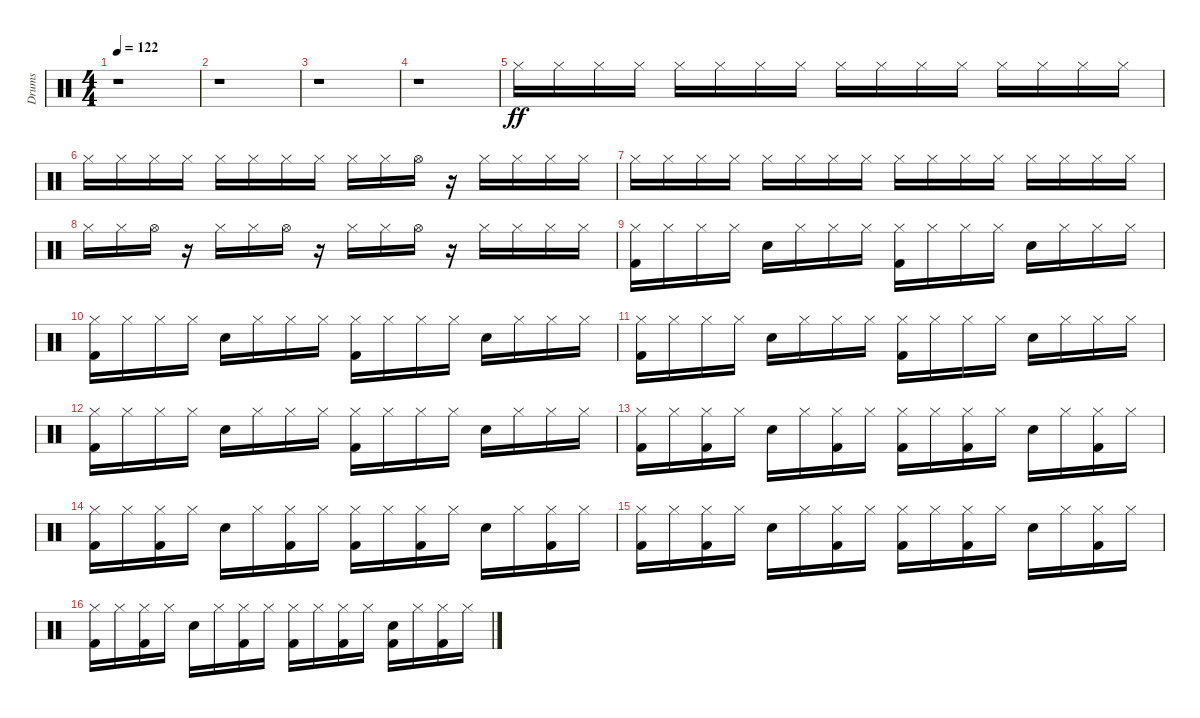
\track ("Drums" "Drums") {instrument percussion}
\staff {score}
\articulation defaults
\ts (4 4)
\tempo 122
\clef neutral
\ks c
r.1{dy ff} |
r.1 |
r.1 |
r.1 |
"Hi-Hat (closed)".16 "Hi-Hat (closed)".16 "Hi-Hat (closed)".16 "Hi-Hat (closed)".16 "Hi-Hat (closed)".16 "Hi-Hat (closed)".16 "Hi-Hat (closed)".16 "Hi-Hat (closed)".16 "Hi-Hat (closed)".16 "Hi-Hat (closed)".16 "Hi-Hat (closed)".16 "Hi-Hat (closed)".16 "Hi-Hat (closed)".16 "Hi-Hat (closed)".16 "Hi-Hat (closed)".16 "Hi-Hat (closed)".16 |
"Hi-Hat (closed)".16 "Hi-Hat (closed)".16 "Hi-Hat (closed)".16 "Hi-Hat (closed)".16 "Hi-Hat (closed)".16 "Hi-Hat (closed)".16 "Hi-Hat (closed)".16 "Hi-Hat (closed)".16 "Hi-Hat (closed)".16 "Hi-Hat (closed)".16 "Hi-Hat (open)".16 r.16 "Hi-Hat (closed)".16 "Hi-Hat (closed)".16 "Hi-Hat (closed)".16 "Hi-Hat (closed)".16 |
"Hi-Hat (closed)".16 "Hi-Hat (closed)".16 "Hi-Hat (closed)".16 "Hi-Hat (closed)".16 "Hi-Hat (closed)".16 "Hi-Hat (closed)".16 "Hi-Hat (closed)".16 "Hi-Hat (closed)".16 "Hi-Hat (closed)".16 "Hi-Hat (closed)".16 "Hi-Hat (closed)".16 "Hi-Hat (closed)".16 "Hi-Hat (closed)".16 "Hi-Hat (closed)".16 "Hi-Hat (closed)".16 "Hi-Hat (closed)".16 |
"Hi-Hat (closed)".16 "Hi-Hat (closed)".16 "Hi-Hat (open)".16 r.16 "Hi-Hat (closed)".16 "Hi-Hat (closed)".16 "Hi-Hat (open)".16 r.16 "Hi-Hat (closed)".16 "Hi-Hat (closed)".16 "Hi-Hat (open)".16 r.16 "Hi-Hat (closed)".16 "Hi-Hat (closed)".16 "Hi-Hat (closed)".16 "Hi-Hat (closed)".16 |
("Hi-Hat (closed)" "Kick (hit) 2").16 "Hi-Hat (closed)".16 "Hi-Hat (closed)".16 "Hi-Hat (closed)".16 "Snare (hit) 2".16 "Hi-Hat (closed)".16 "Hi-Hat (closed)".16 "Hi-Hat (closed)".16 ("Hi-Hat (closed)" "Kick (hit) 2").16 "Hi-Hat (closed)".16 "Hi-Hat (closed)".16 "Hi-Hat (closed)".16 "Snare (hit) 2".16 "Hi-Hat (closed)".16 "Hi-Hat (closed)".16 "Hi-Hat (closed)".16 |
("Hi-Hat (closed)" "Kick (hit) 2").16 "Hi-Hat (closed)".16 "Hi-Hat (closed)".16 "Hi-Hat (closed)".16 "Snare (hit) 2".16 "Hi-Hat (closed)".16 "Hi-Hat (closed)".16 "Hi-Hat (closed)".16 ("Hi-Hat (closed)" "Kick (hit) 2").16 "Hi-Hat (closed)".16 "Hi-Hat (closed)".16 "Hi-Hat (closed)".16 "Snare (hit) 2".16 "Hi-Hat (closed)".16 "Hi-Hat (closed)".16 "Hi-Hat (closed)".16 |
("Hi-Hat (closed)" "Kick (hit) 2").16 "Hi-Hat (closed)".16 "Hi-Hat (closed)".16 "Hi-Hat (closed)".16 "Snare (hit) 2".16 "Hi-Hat (closed)".16 "Hi-Hat (closed)".16 "Hi-Hat (closed)".16 ("Hi-Hat (closed)" "Kick (hit) 2").16 "Hi-Hat (closed)".16 "Hi-Hat (closed)".16 "Hi-Hat (closed)".16 "Snare (hit) 2".16 "Hi-Hat (closed)".16 "Hi-Hat (closed)".16 "Hi-Hat (closed)".16 |
("Hi-Hat (closed)" "Kick (hit) 2").16 "Hi-Hat (closed)".16 "Hi-Hat (closed)".16 "Hi-Hat (closed)".16 "Snare (hit) 2".16 "Hi-Hat (closed)".16 "Hi-Hat (closed)".16 "Hi-Hat (closed)".16 ("Hi-Hat (closed)" "Kick (hit) 2").16 "Hi-Hat (closed)".16 "Hi-Hat (closed)".16 "Hi-Hat (closed)".16 "Snare (hit) 2".16 "Hi-Hat (closed)".16 "Hi-Hat (closed)".16 "Hi-Hat (closed)".16 |
("Hi-Hat (closed)" "Kick (hit) 2").16 "Hi-Hat (closed)".16 ("Hi-Hat (closed)" "Kick (hit) 2").16 "Hi-Hat (closed)".16 "Snare (hit) 2".16 "Hi-Hat (closed)".16 ("Hi-Hat (closed)" "Kick (hit) 2").16 "Hi-Hat (closed)".16 ("Hi-Hat (closed)" "Kick (hit) 2").16 "Hi-Hat (closed)".16 ("Hi-Hat (closed)" "Kick (hit) 2").16 "Hi-Hat (closed)".16 "Snare (hit) 2".16 "Hi-Hat (closed)".16 ("Hi-Hat (closed)" "Kick (hit) 2").16 "Hi-Hat (closed)".16 |
("Hi-Hat (closed)" "Kick (hit) 2").16 "Hi-Hat (closed)".16 ("Hi-Hat (closed)" "Kick (hit) 2").16 "Hi-Hat (closed)".16 "Snare (hit) 2".16 "Hi-Hat (closed)".16 ("Hi-Hat (closed)" "Kick (hit) 2").16 "Hi-Hat (closed)".16 ("Hi-Hat (closed)" "Kick (hit) 2").16 "Hi-Hat (closed)".16 ("Hi-Hat (closed)" "Kick (hit) 2").16 "Hi-Hat (closed)".16 "Snare (hit) 2".16 "Hi-Hat (closed)".16 ("Hi-Hat (closed)" "Kick (hit) 2").16 "Hi-Hat (closed)".16 |
("Hi-Hat (closed)" "Kick (hit) 2").16 "Hi-Hat (closed)".16 ("Hi-Hat (closed)" "Kick (hit) 2").16 "Hi-Hat (closed)".16 "Snare (hit) 2".16 "Hi-Hat (closed)".16 ("Hi-Hat (closed)" "Kick (hit) 2").16 "Hi-Hat (closed)".16 ("Hi-Hat (closed)" "Kick (hit) 2").16 "Hi-Hat (closed)".16 ("Hi-Hat (closed)" "Kick (hit) 2").16 "Hi-Hat (closed)".16 "Snare (hit) 2".16 "Hi-Hat (closed)".16 ("Hi-Hat (closed)" "Kick (hit) 2").16 "Hi-Hat (closed)".16 |
("Hi-Hat (closed)" "Kick (hit) 2").16 "Hi-Hat (closed)".16 ("Hi-Hat (closed)" "Kick (hit) 2").16 "Hi-Hat (closed)".16 "Snare (hit) 2".16 "Hi-Hat (closed)".16 ("Hi-Hat (closed)" "Kick (hit) 2").16 "Hi-Hat (closed)".16 ("Hi-Hat (closed)" "Kick (hit) 2").16 "Hi-Hat (closed)".16 ("Hi-Hat (closed)" "Kick (hit) 2").16 "Hi-Hat (closed)".16 ("Snare (hit) 2" "Kick (hit) 2").16 "Hi-Hat (closed)".16 ("Hi-Hat (closed)" "Kick (hit) 2").16 "Hi-Hat (closed)".16
